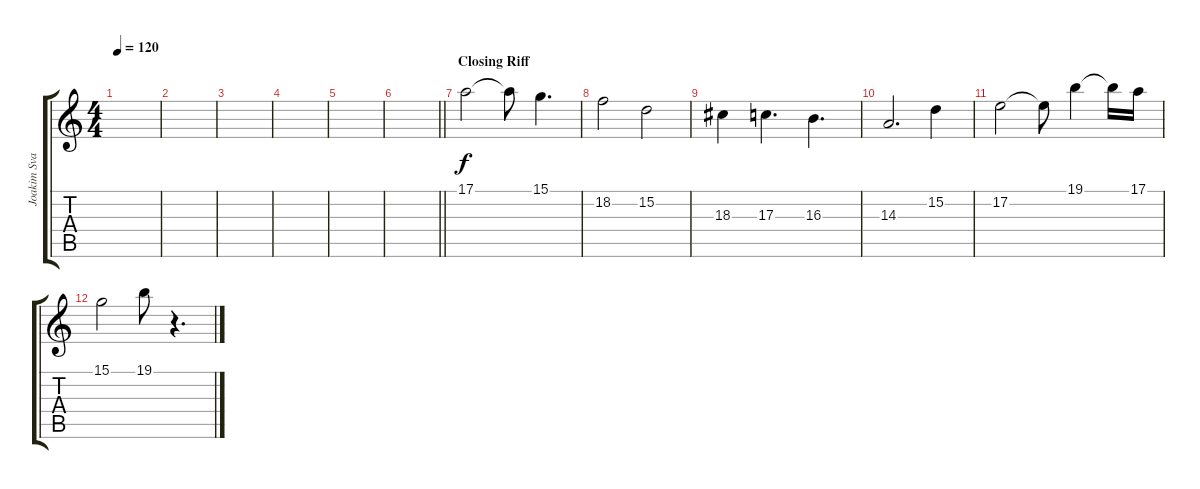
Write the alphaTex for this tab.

\track ("Joakim Svalberg - Keyboard" "Joakim Sva") {instrument rockorgan}
\staff {score tabs}
\tuning (E4 B3 G3 D3 A2 E2) {hide}
\ts (4 4)
\tempo 120
\clef g2
\ks c
|
|
|
|
|
\barLineRight lightlight
|
\section ("" "Closing Riff")
17.1.2{instrument pad6metallic} 17.1{t}.8 15.1.4{d} |
18.2.2 15.2.2 |
18.3.4 17.3.4{d} 16.3.4{d} |
14.3.2{d} 15.2.4 |
17.2.2 17.2{t}.8 19.1.4 19.1{t}.16 17.1.16 |
15.1.2 19.1.8 r.4{d}
